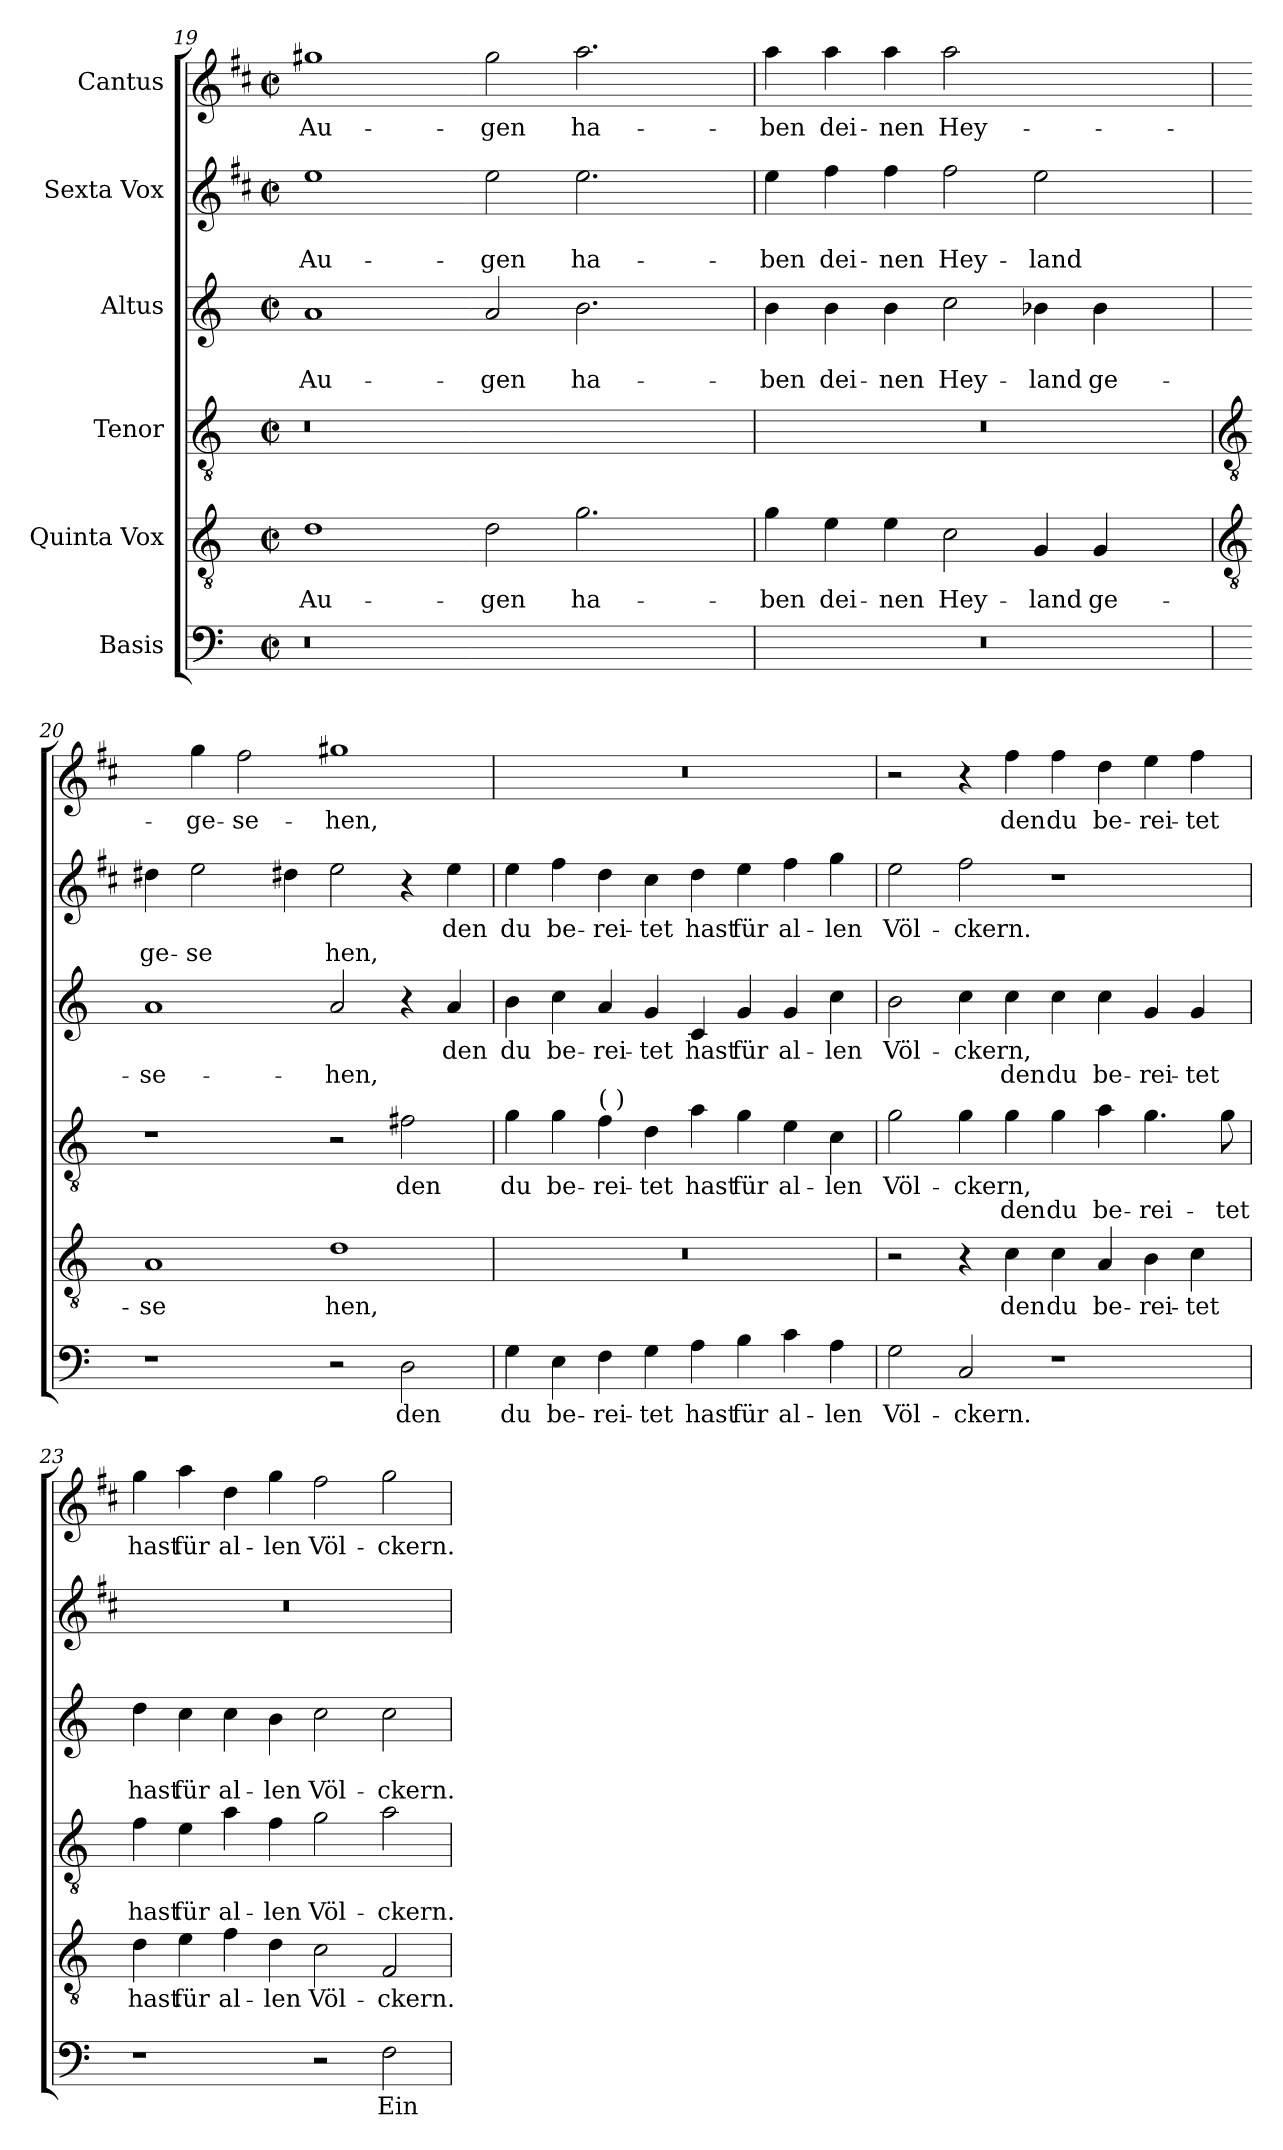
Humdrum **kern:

**kern	**text	**kern	**text	**kern	**text	**text	**kern	**text	**text	**kern	**text	**text	**kern	**text
*part6	*part6	*part5	*part5	*part4	*part4	*part4	*part3	*part3	*part3	*part2	*part2	*part2	*part1	*part1
*staff6	*staff6	*staff5	*staff5	*staff4	*staff4	*staff4	*staff3	*staff3	*staff3	*staff2	*staff2	*staff2	*staff1	*staff1
*I"Basis	*	*I"Quinta Vox	*	*I"Tenor	*	*	*I"Altus	*	*	*I"Sexta Vox	*	*	*I"Cantus	*
*clefF4	*	*clefGv2	*	*clefGv2	*	*	*clefG2	*	*	*clefG2	*	*	*clefG2	*
*	*	*	*	*	*	*	*	*	*	*ITrd1c2	*	*	*ITrd1c2	*
*k[]	*	*k[]	*	*k[]	*	*	*k[]	*	*	*k[]	*	*	*k[]	*
*C:	*	*C:	*	*C:	*	*	*C:	*	*	*C:	*	*	*C:	*
*M4/2	*	*M4/2	*	*M4/2	*	*	*M4/2	*	*	*M4/2	*	*	*M4/2	*
*met(c|)	*	*met(c|)	*	*met(c|)	*	*	*met(c|)	*	*	*met(c|)	*	*	*met(c|)	*
=19	=19	=19	=19	=19	=19	=19	=19	=19	=19	=19	=19	=19	=19	=19
!	!	!	!LO:LY:b	!	!	!	!	!	!LO:LY:b	!	!	!LO:LY:b	!	!LO:LY:b
*	*	*	*	*	*	*	*	*	*	*	*	*	*^	*
0r	.	1d	Au-	0r	.	.	1a	.	Au-	1dd	.	Au-	1ff#X	2ryy	Au-
.	.	.	.	.	.	.	.	.	.	.	.	.	.	2ryy	.
!	!	!	!LO:LY:b	!	!	!	!	!	!LO:LY:b	!	!	!LO:LY:b	!	!	!LO:LY:b
.	.	2d	-gen	.	.	.	2a	.	-gen	2dd	.	-gen	2ff#	2ryy	-gen
!	!	!	!LO:LY:b	!	!	!	!	!	!LO:LY:b	!	!	!LO:LY:b	!	!	!LO:LY:b
.	.	2.g	ha-	.	.	.	2.b	.	ha-	2.dd	.	ha-	2.gg	4ryy	ha-
.	.	.	.	.	.	.	.	.	.	.	.	.	.	4ryy	.
4ryy	.	.	.	4ryy	.	.	.	.	.	.	.	.	.	4ryy	.
=19	=19	=19	=19	=19	=19	=19	=19	=19	=19	=19	=19	=19	=19	=19	=19
!	!	!	!LO:LY:b	!	!	!	!	!	!LO:LY:b	!	!	!LO:LY:b	!	!	!LO:LY:b
0r	.	4g	-ben	0r	.	.	4b	.	-ben	4dd	.	-ben	4gg	4ryy	-ben
!	!	!	!LO:LY:b	!	!	!	!	!	!LO:LY:b	!	!	!LO:LY:b	!	!	!LO:LY:b
.	.	4e	dei-	.	.	.	4b	.	dei-	4ee	.	dei-	4gg	1..ryy	dei-
!	!	!	!LO:LY:b	!	!	!	!	!	!LO:LY:b	!	!	!LO:LY:b	!	!	!LO:LY:b
.	.	4e	-nen	.	.	.	4b	.	-nen	4ee	.	-nen	4gg	.	-nen
!	!	!	!LO:LY:b	!	!	!	!	!	!LO:LY:b	!	!	!LO:LY:b	!	!	!LO:LY:b
.	.	2c	Hey-	.	.	.	2cc	.	Hey-	2ee	.	Hey-	2gg	.	Hey-
!	!	!	!LO:LY:b	!	!	!	!	!	!LO:LY:b	!	!	!LO:LY:b	!	!	!LO:LY:b
.	.	4G	-land	.	.	.	4b-X	.	-land	2dd	.	-land	[2ggyy	.	-land
!	!	!	!LO:LY:b	!	!	!	!	!	!LO:LY:b	!	!	!	!	!	!
.	.	4G	ge-	.	.	.	4b-	.	ge-	.	.	.	.	.	.
.	.	4ryy	.	.	.	.	4ryy	.	.	4ryy	.	.	4ryy	.	.
*	*	*	*	*	*	*	*	*	*	*	*	*	*v	*v	*
!!LO:LB:g=z
=20	=20	=20	=20	=20	=20	=20	=20	=20	=20	=20	=20	=20	=20	=20
*	*	*clefGv2	*	*clefGv2	*	*	*	*	*	*	*	*	*	*
!	!	!	!LO:LY:b	!	!	!	!	!	!LO:LY:b	!	!	!LO:LY:b	!	!
1r	.	1A	-se	1r	.	.	1a	.	-se-	4cc#X	.	ge-	4ggyy]	.
!	!	!	!	!	!	!	!	!	!	!	!	!LO:LY:b	!	!LO:LY:b
.	.	.	.	.	.	.	.	.	.	2dd	.	-se	4ff	ge-
!	!	!	!	!	!	!	!	!	!	!	!	!	!	!LO:LY:b
.	.	.	.	.	.	.	.	.	.	.	.	.	2ee	-se-
.	.	.	.	.	.	.	.	.	.	4cc#X	.	.	.	.
!	!	!	!LO:LY:b	!	!	!	!	!	!LO:LY:b	!	!	!LO:LY:b	!	!LO:LY:b
2r	.	1d	hen,	2r	.	.	2a	.	-hen,	2dd	.	hen,	1ff#X	-hen,
!	!LO:LY:b	!	!	!	!LO:LY:b	!	!	!	!	!	!	!	!	!
2D	den	.	.	2f#X	den	.	4r	.	.	4r	.	.	.	.
!	!	!	!	!	!	!	!	!LO:LY:b	!	!	!LO:LY:b	!	!	!
.	.	.	.	.	.	.	4a	den	.	4dd	den	.	.	.
=21	=21	=21	=21	=21	=21	=21	=21	=21	=21	=21	=21	=21	=21	=21
!	!LO:LY:b	!	!	!	!LO:LY:b	!	!	!LO:LY:b	!	!	!LO:LY:b	!	!	!
4G	du	0r	.	4g	du	.	4b	du	.	4dd	du	.	0r	.
!	!LO:LY:b	!	!	!	!LO:LY:b	!	!	!LO:LY:b	!	!	!LO:LY:b	!	!	!
4E	be-	.	.	4g	be-	.	4cc	be-	.	4ee	be-	.	.	.
!	!	!	!	!LO:TX:a:t=(  )	!	!	!	!	!	!	!	!	!	!
!	!LO:LY:b	!	!	!	!LO:LY:b	!	!	!LO:LY:b	!	!	!LO:LY:b	!	!	!
4F	-rei-	.	.	4f	-rei-	.	4a	-rei-	.	4cc	-rei-	.	.	.
!	!LO:LY:b	!	!	!	!LO:LY:b	!	!	!LO:LY:b	!	!	!LO:LY:b	!	!	!
4G	-tet	.	.	4d	-tet	.	4g	-tet	.	4b	-tet	.	.	.
!	!LO:LY:b	!	!	!	!LO:LY:b	!	!	!LO:LY:b	!	!	!LO:LY:b	!	!	!
4A	hast	.	.	4a	hast	.	4c	hast	.	4cc	hast	.	.	.
!	!LO:LY:b	!	!	!	!LO:LY:b	!	!	!LO:LY:b	!	!	!LO:LY:b	!	!	!
4B	für	.	.	4g	für	.	4g	für	.	4dd	für	.	.	.
!	!LO:LY:b	!	!	!	!LO:LY:b	!	!	!LO:LY:b	!	!	!LO:LY:b	!	!	!
4c	al-	.	.	4e	al-	.	4g	al-	.	4ee	al-	.	.	.
!	!LO:LY:b	!	!	!	!LO:LY:b	!	!	!LO:LY:b	!	!	!LO:LY:b	!	!	!
4A	-len	.	.	4c	-len	.	4cc	-len	.	4ff	-len	.	.	.
=22	=22	=22	=22	=22	=22	=22	=22	=22	=22	=22	=22	=22	=22	=22
!	!LO:LY:b	!	!	!	!LO:LY:b	!	!	!LO:LY:b	!	!	!LO:LY:b	!	!	!
2G	Völ-	2r	.	2g	Völ-	.	2b	Völ-	.	2dd	Völ-	.	2r	.
!	!LO:LY:b	!	!	!	!LO:LY:b	!	!	!LO:LY:b	!	!	!LO:LY:b	!	!	!
2C	-ckern.	4r	.	4g	-ckern,	.	4cc	-ckern,	.	2ee	-ckern.	.	4r	.
!	!	!	!LO:LY:b	!	!	!LO:LY:b	!	!	!LO:LY:b	!	!	!	!	!LO:LY:b
.	.	4c	den	4g	.	den	4cc	.	den	.	.	.	4ee	den
!	!	!	!LO:LY:b	!	!	!LO:LY:b	!	!	!LO:LY:b	!	!	!	!	!LO:LY:b
1r	.	4c	du	4g	.	du	4cc	.	du	1r	.	.	4ee	du
!	!	!	!LO:LY:b	!	!	!LO:LY:b	!	!	!LO:LY:b	!	!	!	!	!LO:LY:b
.	.	4A	be-	4a	.	be-	4cc	.	be-	.	.	.	4cc	be-
!	!	!	!LO:LY:b	!	!	!LO:LY:b	!	!	!LO:LY:b	!	!	!	!	!LO:LY:b
.	.	4B	-rei-	4.g	.	-rei-	4g	.	-rei-	.	.	.	4dd	-rei-
!	!	!	!LO:LY:b	!	!	!	!	!	!LO:LY:b	!	!	!	!	!LO:LY:b
.	.	4c	-tet	.	.	.	4g	.	-tet	.	.	.	4ee	-tet
!	!	!	!	!	!	!LO:LY:b	!	!	!	!	!	!	!	!
.	.	.	.	8g	.	-tet	.	.	.	.	.	.	.	.
=23	=23	=23	=23	=23	=23	=23	=23	=23	=23	=23	=23	=23	=23	=23
!	!	!	!LO:LY:b	!	!	!LO:LY:b	!	!	!LO:LY:b	!	!	!	!	!LO:LY:b
1r	.	4d	hast	4f	.	hast	4dd	.	hast	0r	.	.	4ff	hast
!	!	!	!LO:LY:b	!	!	!LO:LY:b	!	!	!LO:LY:b	!	!	!	!	!LO:LY:b
.	.	4e	für	4e	.	für	4cc	.	für	.	.	.	4gg	für
!	!	!	!LO:LY:b	!	!	!LO:LY:b	!	!	!LO:LY:b	!	!	!	!	!LO:LY:b
.	.	4f	al-	4a	.	al-	4cc	.	al-	.	.	.	4cc	al-
!	!	!	!LO:LY:b	!	!	!LO:LY:b	!	!	!LO:LY:b	!	!	!	!	!LO:LY:b
.	.	4d	-len	4f	.	-len	4b	.	-len	.	.	.	4ff	-len
!	!	!	!LO:LY:b	!	!	!LO:LY:b	!	!	!LO:LY:b	!	!	!	!	!LO:LY:b
2r	.	2c	Völ-	2g	.	Völ-	2cc	.	Völ-	.	.	.	2ee	Völ-
!	!LO:LY:b	!	!LO:LY:b	!	!	!LO:LY:b	!	!	!LO:LY:b	!	!	!	!	!LO:LY:b
2F	Ein	2F	-ckern.	2a	.	-ckern.	2cc	.	-ckern.	.	.	.	2ff	-ckern.
=	=	=	=	=	=	=	=	=	=	=	=	=	=	=
*-	*-	*-	*-	*-	*-	*-	*-	*-	*-	*-	*-	*-	*-	*-
